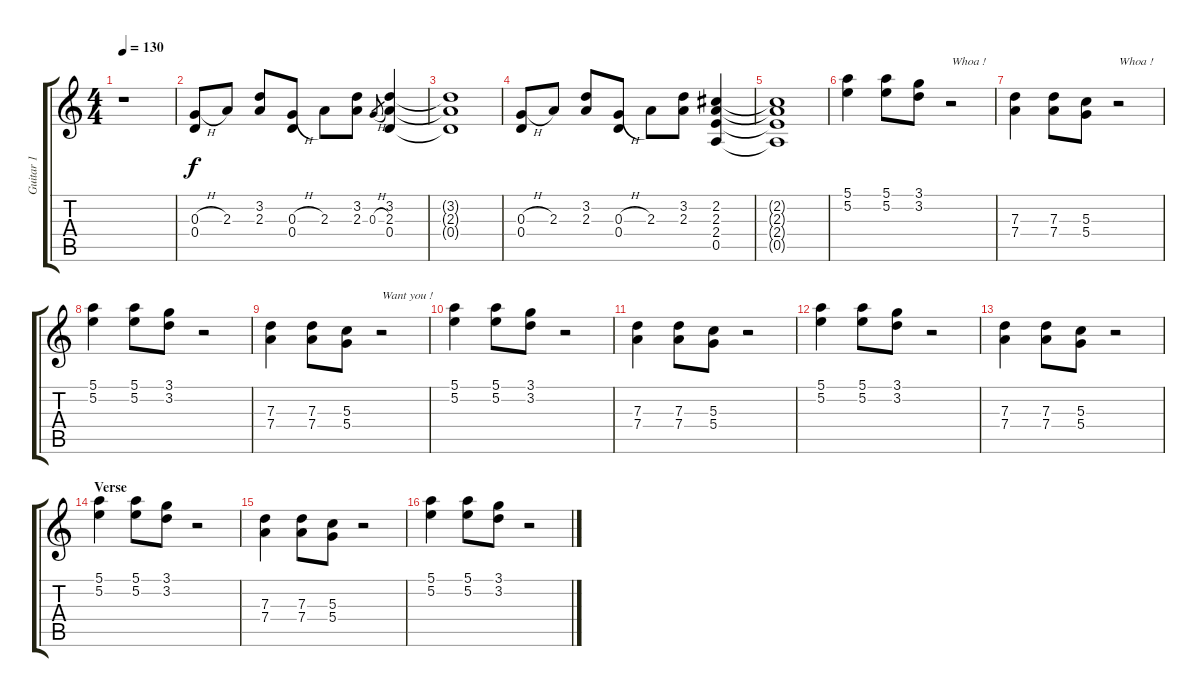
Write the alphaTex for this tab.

\track ("Guitar 1" "Guitar 1") {instrument overdrivenguitar}
\staff {score tabs}
\tuning (E4 B3 G3 D3 A2 E2) {hide}
\ts (4 4)
\tempo 130
\clef g2
\ks c
r.1{dy f instrument overdrivenguitar} |
(0.3{h} 0.4).8 2.3.8 (3.2 2.3).8 (0.3{h} 0.4).8 2.3.8 (3.2 2.3).8 0.3{h}.8{gr} (3.2 2.3 0.4).4 |
(3.2{t} 2.3{t} 0.4{t}).1 |
(0.3{h} 0.4).8 2.3.8 (3.2 2.3).8 (0.3{h} 0.4).8 2.3.8 (3.2 2.3).8 (2.2 2.3 2.4 0.5).4 |
(2.2{t} 2.3{t} 2.4{t} 0.5{t}).1 |
(5.1 5.2).4 (5.1 5.2).8 (3.1 3.2).8 r.2{txt "Whoa !"} |
(7.3 7.4).4 (7.3 7.4).8 (5.3 5.4).8 r.2{txt "Whoa !"} |
(5.1 5.2).4 (5.1 5.2).8 (3.1 3.2).8 r.2 |
(7.3 7.4).4 (7.3 7.4).8 (5.3 5.4).8 r.2{txt "Want you !"} |
(5.1 5.2).4 (5.1 5.2).8 (3.1 3.2).8 r.2 |
(7.3 7.4).4 (7.3 7.4).8 (5.3 5.4).8 r.2 |
(5.1 5.2).4 (5.1 5.2).8 (3.1 3.2).8 r.2 |
(7.3 7.4).4 (7.3 7.4).8 (5.3 5.4).8 r.2 |
\section ("" "Verse")
(5.1 5.2).4 (5.1 5.2).8 (3.1 3.2).8 r.2 |
(7.3 7.4).4 (7.3 7.4).8 (5.3 5.4).8 r.2 |
(5.1 5.2).4 (5.1 5.2).8 (3.1 3.2).8 r.2
